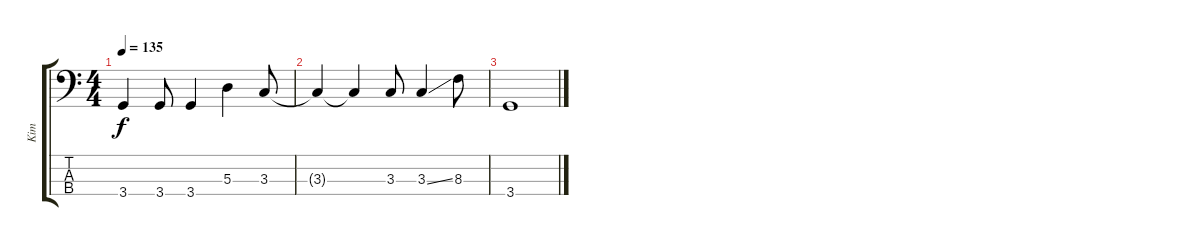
\track ("Kim" "Kim") {instrument electricbasspick}
\staff {score tabs}
\tuning (G2 D2 A1 E1) {hide}
\ts (4 4)
\tempo 135
\clef f4
\ks c
3.4.4{dy f} 3.4.8 3.4.4 5.3.4 3.3.8 |
3.3{t}.4 3.3{t}.4 3.3.8 3.3{ss}.4 8.3.8 |
3.4.1
